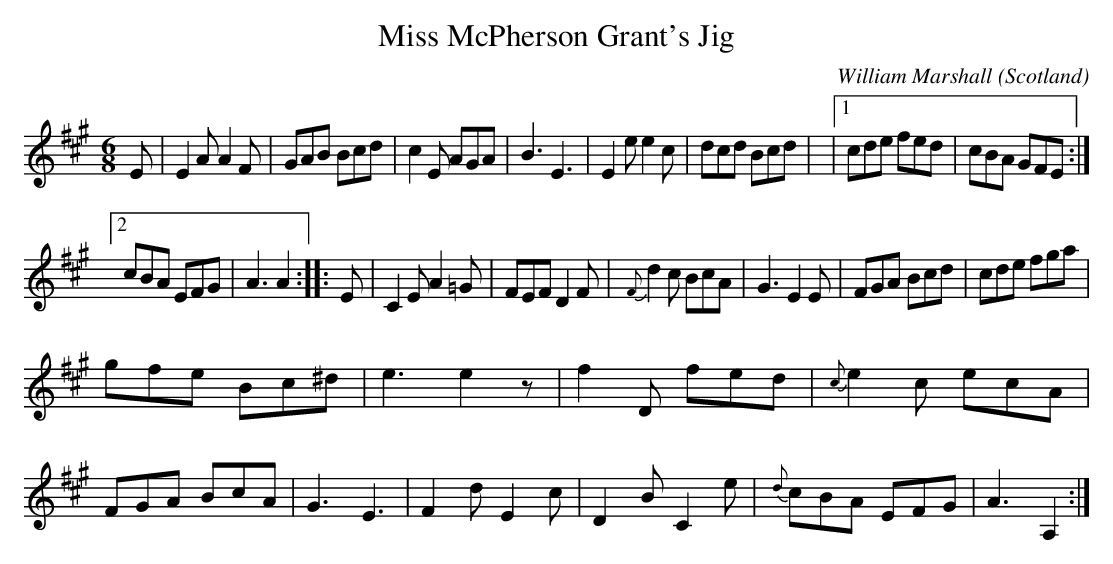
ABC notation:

X:1
T:Miss McPherson Grant's Jig
C:William Marshall
M:6/8
O:Scotland
K:A major
E |\
E2A A2F | GAB Bcd | c2E AGA   | B3 E3    | \
E2e e2c | dcd Bcd | |1cde fed | cBA GFE :|2 ! cBA EFG | A3 A2 :: \
E|\
C2E A2=G | FEF    D2F | {F}d2c BcA  | G3 E2E | \
FGA Bcd  | cde    fga | ! gfe    Bc^d | e3 e2z | \
f2D fed  | {c}e2c ecA | FGA    BcA  | G3 E3 | \
F2d E2c  | D2B    C2e | {d}cBA EFG  | A3 A,2 :|
